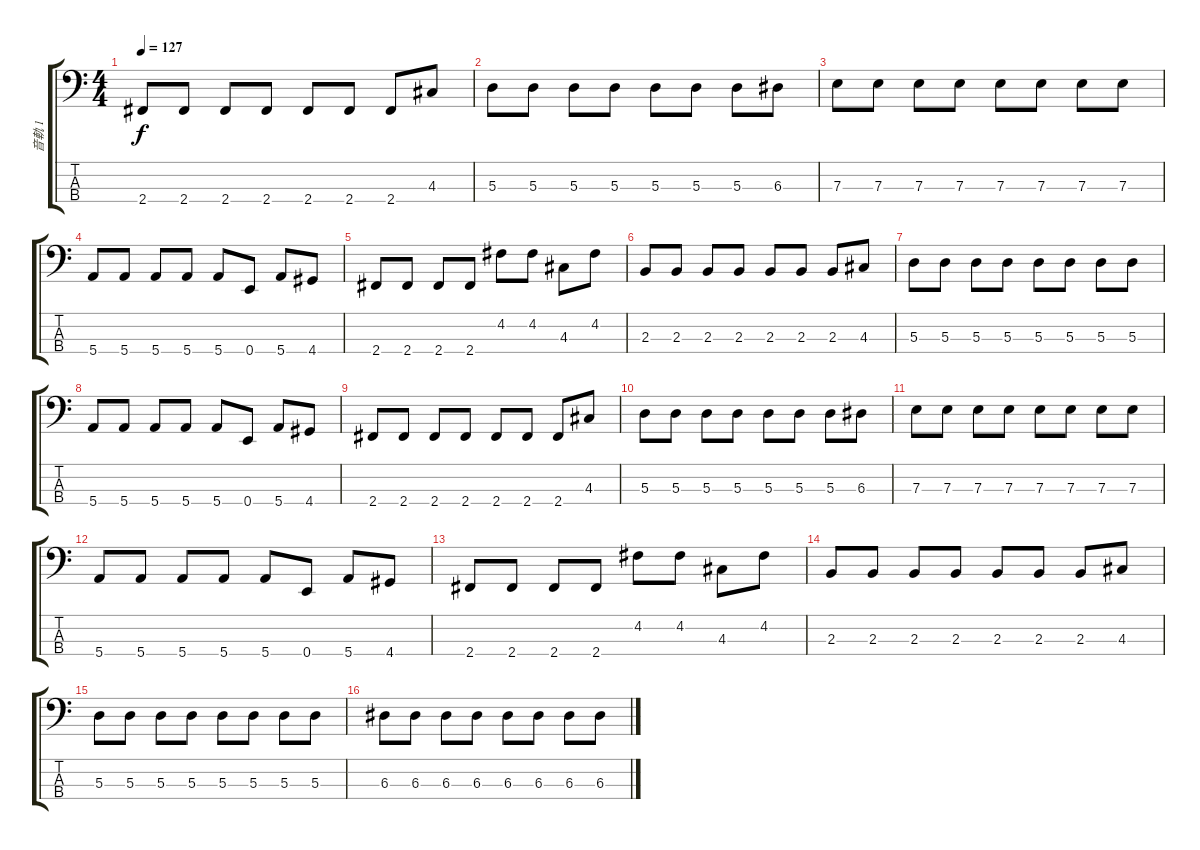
\track ("音軌 1" "音軌 1") {instrument electricbassfinger}
\staff {score tabs}
\tuning (G2 D2 A1 E1) {hide}
\ts (4 4)
\tempo 127
\clef f4
\ks c
2.4.8{dy f} 2.4.8 2.4.8 2.4.8 2.4.8 2.4.8 2.4.8 4.3.8 |
5.3.8 5.3.8 5.3.8 5.3.8 5.3.8 5.3.8 5.3.8 6.3.8 |
7.3.8 7.3.8 7.3.8 7.3.8 7.3.8 7.3.8 7.3.8 7.3.8 |
5.4.8 5.4.8 5.4.8 5.4.8 5.4.8 0.4.8 5.4.8 4.4.8 |
2.4.8 2.4.8 2.4.8 2.4.8 4.2.8 4.2.8 4.3.8 4.2.8 |
2.3.8 2.3.8 2.3.8 2.3.8 2.3.8 2.3.8 2.3.8 4.3.8 |
5.3.8 5.3.8 5.3.8 5.3.8 5.3.8 5.3.8 5.3.8 5.3.8 |
5.4.8 5.4.8 5.4.8 5.4.8 5.4.8 0.4.8 5.4.8 4.4.8 |
2.4.8 2.4.8 2.4.8 2.4.8 2.4.8 2.4.8 2.4.8 4.3.8 |
5.3.8 5.3.8 5.3.8 5.3.8 5.3.8 5.3.8 5.3.8 6.3.8 |
7.3.8 7.3.8 7.3.8 7.3.8 7.3.8 7.3.8 7.3.8 7.3.8 |
5.4.8 5.4.8 5.4.8 5.4.8 5.4.8 0.4.8 5.4.8 4.4.8 |
2.4.8 2.4.8 2.4.8 2.4.8 4.2.8 4.2.8 4.3.8 4.2.8 |
2.3.8 2.3.8 2.3.8 2.3.8 2.3.8 2.3.8 2.3.8 4.3.8 |
5.3.8 5.3.8 5.3.8 5.3.8 5.3.8 5.3.8 5.3.8 5.3.8 |
6.3.8 6.3.8 6.3.8 6.3.8 6.3.8 6.3.8 6.3.8 6.3.8
